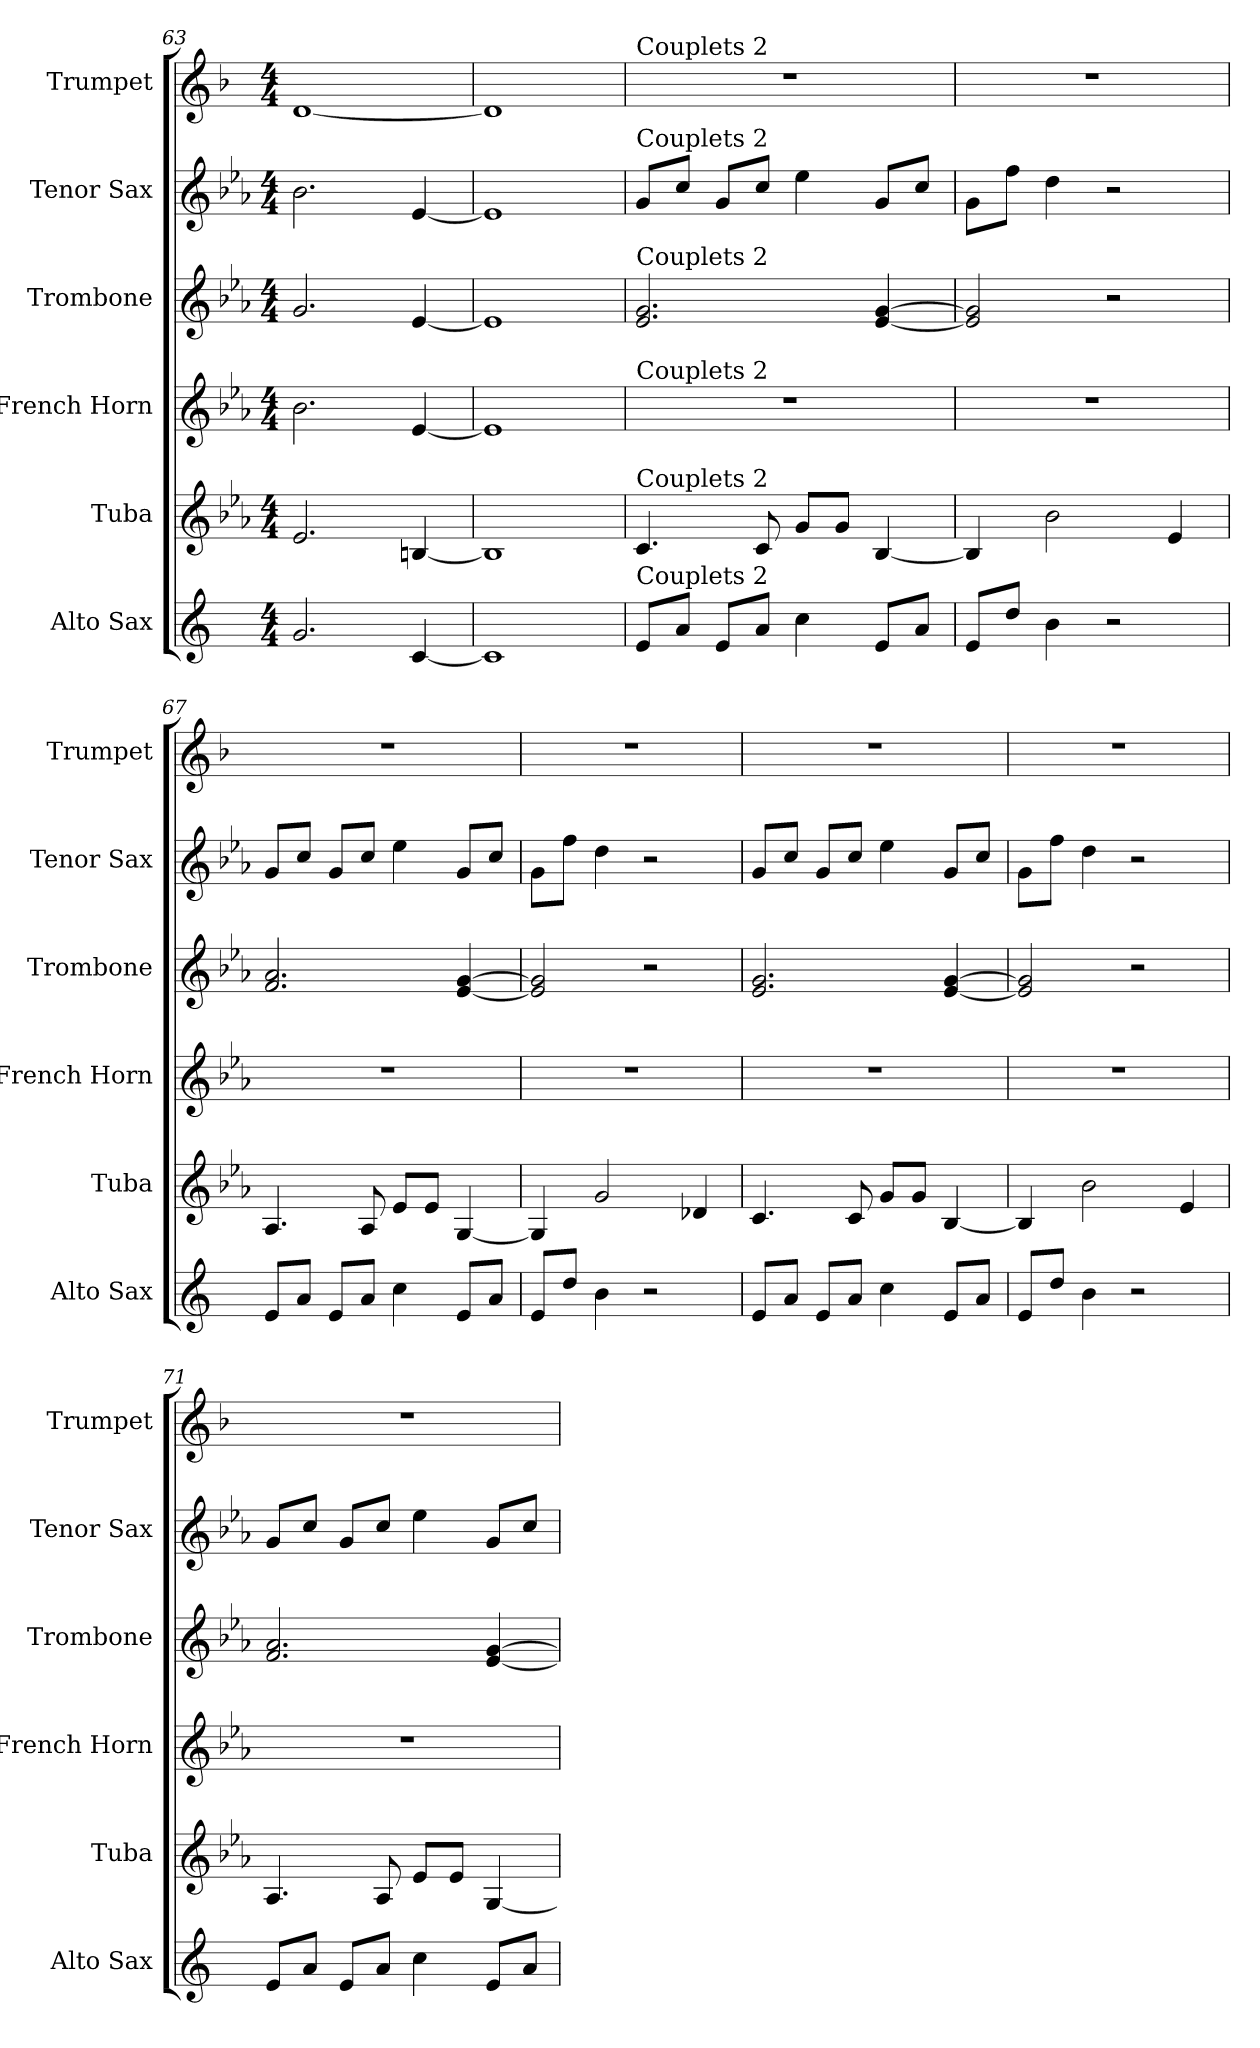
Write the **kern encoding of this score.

**kern	**kern	**kern	**kern	**kern	**kern
*part6	*part5	*part4	*part3	*part2	*part1
*staff6	*staff5	*staff4	*staff3	*staff2	*staff1
*I"Alto Sax	*I"Tuba	*I"French Horn	*I"Trombone	*I"Tenor Sax	*I"Trumpet
*I'Alto Sax	*I'Tuba	*I'French Horn	*I'Trombone	*I'Tenor Sax	*I'Trumpet
*clefG2	*clefG2	*clefG2	*clefG2	*clefG2	*clefG2
*ITrd5c9	*ITrd15c26	*ITrd8c14	*ITrd8c14	*ITrd8c14	*ITrd1c2
*k[b-e-a-]	*k[b-e-a-]	*k[b-e-a-]	*k[b-e-a-]	*k[b-e-a-]	*k[b-e-a-]
*M4/4	*M4/4	*M4/4	*M4/4	*M4/4	*M4/4
=63	=63	=63	=63	=63	=63
2.B-	2.EE-	2.B-	2.G	2.B-	[1c
[4E-	[4BBBn	[4E-	[4E-	[4E-	.
=64	=64	=64	=64	=64	=64
1E-]	1BBBn]	1E-]	1E-]	1E-]	1c]
=65	=65	=65	=65	=65	=65
!	!	!	!	!	!LO:TX:a:t=Couplets 2
!	!	!	!	!LO:TX:a:t=Couplets 2	!
!	!	!	!LO:TX:a:t=Couplets 2	!	!
!	!	!LO:TX:a:t=Couplets 2	!	!	!
!	!LO:TX:a:t=Couplets 2	!	!	!	!
!LO:TX:a:t=Couplets 2	!	!	!	!	!
8GL	4.CC	1r	2.E- 2.G	8GL	1r
8cJ	.	.	.	8cJ	.
8GL	.	.	.	8GL	.
8cJ	8CC	.	.	8cJ	.
4e-	8GGL	.	.	4e-	.
.	8GGJ	.	.	.	.
8GL	[4BBB-	.	[4E- [4G	8GL	.
8cJ	.	.	.	8cJ	.
=66	=66	=66	=66	=66	=66
8GL	4BBB-]	1r	2E-] 2G]	8GL	1r
8fJ	.	.	.	8fJ	.
4d	2BB-	.	.	4d	.
2r	.	.	2r	2r	.
.	4EE-	.	.	.	.
=67	=67	=67	=67	=67	=67
8GL	4.AAA-	1r	2.F 2.A-	8GL	1r
8cJ	.	.	.	8cJ	.
8GL	.	.	.	8GL	.
8cJ	8AAA-	.	.	8cJ	.
4e-	8EE-L	.	.	4e-	.
.	8EE-J	.	.	.	.
8GL	[4GGG	.	[4E- [4G	8GL	.
8cJ	.	.	.	8cJ	.
=68	=68	=68	=68	=68	=68
8GL	4GGG]	1r	2E-] 2G]	8GL	1r
8fJ	.	.	.	8fJ	.
4d	2GG	.	.	4d	.
2r	.	.	2r	2r	.
.	4DD-X	.	.	.	.
=69	=69	=69	=69	=69	=69
8GL	4.CC	1r	2.E- 2.G	8GL	1r
8cJ	.	.	.	8cJ	.
8GL	.	.	.	8GL	.
8cJ	8CC	.	.	8cJ	.
4e-	8GGL	.	.	4e-	.
.	8GGJ	.	.	.	.
8GL	[4BBB-	.	[4E- [4G	8GL	.
8cJ	.	.	.	8cJ	.
=70	=70	=70	=70	=70	=70
8GL	4BBB-]	1r	2E-] 2G]	8GL	1r
8fJ	.	.	.	8fJ	.
4d	2BB-	.	.	4d	.
2r	.	.	2r	2r	.
.	4EE-	.	.	.	.
=71	=71	=71	=71	=71	=71
8GL	4.AAA-	1r	2.F 2.A-	8GL	1r
8cJ	.	.	.	8cJ	.
8GL	.	.	.	8GL	.
8cJ	8AAA-	.	.	8cJ	.
4e-	8EE-L	.	.	4e-	.
.	8EE-J	.	.	.	.
8GL	[4GGG	.	[4E- [4G	8GL	.
8cJ	.	.	.	8cJ	.
=	=	=	=	=	=
*-	*-	*-	*-	*-	*-
